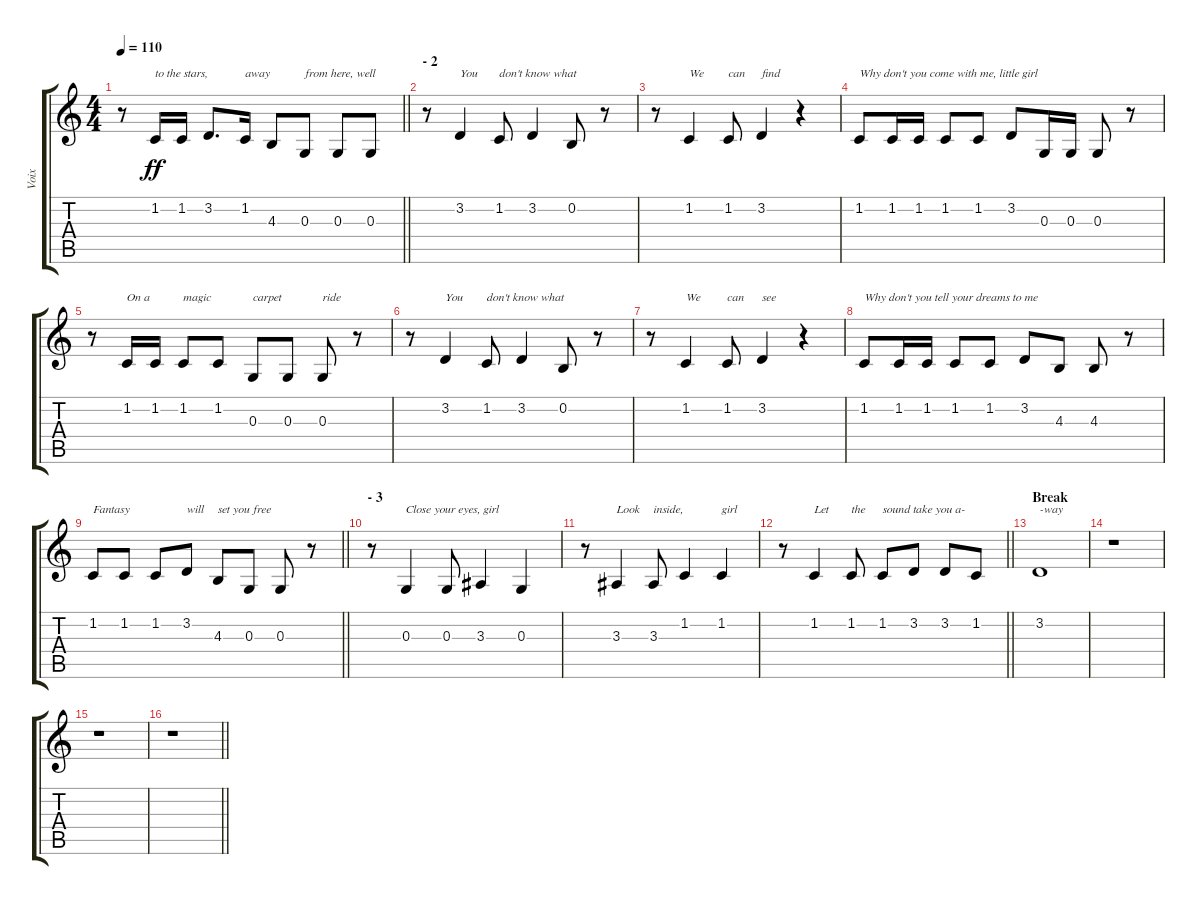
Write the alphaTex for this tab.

\track ("Voix" "Voix") {instrument accordion}
\staff {score tabs}
\tuning (E4 B3 G3 D3 A2 E2) {hide}
\ts (4 4)
\tempo 110
\clef g2
\barLineRight lightlight
\ks c
r.8{dy ff} 1.2.16{txt "to the stars,"} 1.2.16 3.2.8{d} 1.2.16{txt "away"} 4.3.8 0.3.8{txt "from here, well"} 0.3.8 0.3.8 |
\section ("" "- 2")
r.8 3.2.4{txt "You"} 1.2.8{txt "don't know what"} 3.2.4 0.2.8 r.8 |
r.8 1.2.4{txt "We"} 1.2.8{txt "can"} 3.2.4{txt "find"} r.4 |
1.2.8{txt "Why don't you come with me, little girl"} 1.2.16 1.2.16 1.2.8 1.2.8 3.2.8 0.3.16 0.3.16 0.3.8 r.8 |
r.8 1.2.16{txt "On a"} 1.2.16 1.2.8{txt "magic"} 1.2.8 0.3.8{txt "carpet"} 0.3.8 0.3.8{txt "ride"} r.8 |
r.8 3.2.4{txt "You"} 1.2.8{txt "don't know what"} 3.2.4 0.2.8 r.8 |
r.8 1.2.4{txt "We"} 1.2.8{txt "can"} 3.2.4{txt "see"} r.4 |
1.2.8{txt "Why don't you tell your dreams to me"} 1.2.16 1.2.16 1.2.8 1.2.8 3.2.8 4.3.8 4.3.8 r.8 |
\barLineRight lightlight
1.2.8{txt "Fantasy"} 1.2.8 1.2.8 3.2.8{txt "will"} 4.3.8{txt "set you free"} 0.3.8 0.3.8 r.8 |
\section ("" "- 3")
r.8 0.3.4{txt "Close your eyes, girl"} 0.3.8 3.3.4 0.3.4 |
r.8 3.3.4{txt "Look"} 3.3.8{txt "inside,"} 1.2.4 1.2.4{txt "girl"} |
\barLineRight lightlight
r.8 1.2.4{txt "Let"} 1.2.8{txt "the"} 1.2.8{txt "sound take you a-"} 3.2.8 3.2.8 1.2.8 |
\section ("" "Break")
3.2.1{txt "-way"} |
r.1 |
r.1 |
\barLineRight lightlight
r.1
